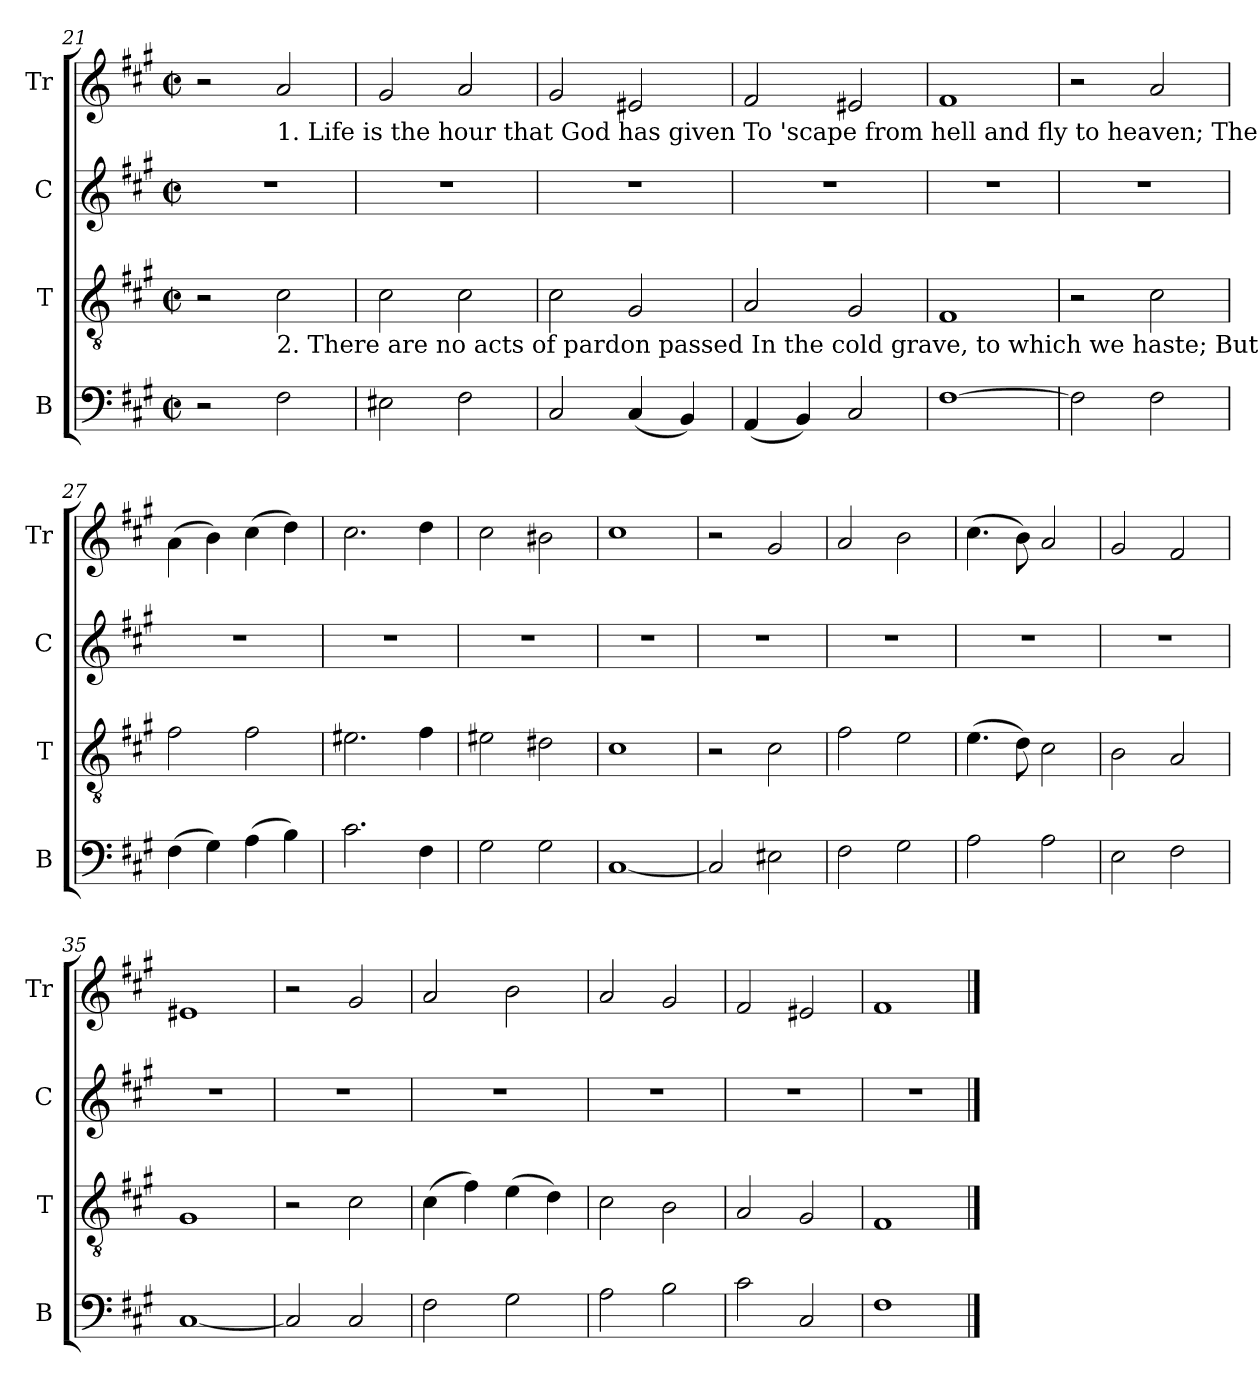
**kern	**kern	**kern	**kern
*part4	*part3	*part2	*part1
*staff4	*staff3	*staff2	*staff1
*I"B	*I"T	*I"C	*I"Tr
*I'B	*I'T	*I'C	*I'Tr
!!LO:LB:g=z
*clefF4	*clefGv2	*clefG2	*clefG2
*k[f#c#g#]	*k[f#c#g#]	*k[f#c#g#]	*k[f#c#g#]
*M2/2	*M2/2	*M2/2	*M2/2
*met(c|)	*met(c|)	*met(c|)	*met(c|)
=21	=21	=21	=21
2r	2r	1r	2r
!	!	!	!LO:TX:b:t=1. Life  is  the  hour  that God has given     To 'scape from  hell  and  fly  to  heaven;     The day of grace, and mortals may     Secure   the   blessings of  the  day.
!	!LO:TX:b:t=2. There are no acts of   pardon  passed    In   the  cold  grave,  to  which we haste;   But darkness, death, and long despair,  Reign  in  e – ter – nal  silence  there.	!	!
2F#!\	2c#!\	.	2a!/
=22	=22	=22	=22
2E#X!\	2c#!\	1r	2g#!/
2F#!\	2c#!\	.	2a!/
=23	=23	=23	=23
2C#!/	2c#!\	1r	2g#!/
(<4C#!/	2G#!/	.	2e#X!/
4BB!/)	.	.	.
=24	=24	=24	=24
(<4AA!/	2A!/	1r	2f#!/
4BB!/)	.	.	.
2C#!/	2G#!/	.	2e#X!/
=25	=25	=25	=25
[1F#!	1F#!	1r	1f#!
=26	=26	=26	=26
2F#!\]	2r	1r	2r
2F#!\	2c#!\	.	2a!/
=27	=27	=27	=27
(>4F#!\	2f#!\	1r	(>4a!\
4G#!\)	.	.	4b!\)
(>4A!\	2f#!\	.	(>4cc#!\
4B!\)	.	.	4dd!\)
=28	=28	=28	=28
2.c#!\	2.e#X!\	1r	2.cc#!\
4F#!\	4f#!\	.	4dd!\
=29	=29	=29	=29
2G#!\	2e#X!\	1r	2cc#!\
2G#!\	2d#X!\	.	2b#X!\
=30	=30	=30	=30
[1C#!	1c#!	1r	1cc#!
=31	=31	=31	=31
2C#!/]	2r	1r	2r
2E#X!\	2c#!\	.	2g#!/
=32	=32	=32	=32
2F#!\	2f#!\	1r	2a!/
2G#!\	2e!\	.	2b!\
=33	=33	=33	=33
2A!\	(>4.e!\	1r	(>4.cc#!\
.	8d!\)	.	8b!\)
2A!\	2c#!\	.	2a!/
=34	=34	=34	=34
2E!\	2B!\	1r	2g#!/
2F#!\	2A!/	.	2f#!/
=35	=35	=35	=35
[1C#!	1G#!	1r	1e#X!
=36	=36	=36	=36
2C#!/]	2r	1r	2r
2C#!/	2c#!\	.	2g#!/
=37	=37	=37	=37
2F#!\	(>4c#!\	1r	2a!/
.	4f#!\)	.	.
2G#!\	(>4e!\	.	2b!\
.	4d!\)	.	.
=38	=38	=38	=38
2A!\	2c#!\	1r	2a!/
2B!\	2B!\	.	2g#!/
=39	=39	=39	=39
2c#!\	2A!/	1r	2f#!/
2C#!/	2G#!/	.	2e#X!/
=40	=40	=40	=40
1F#!	1F#!	1r	1f#!
==	==	==	==
*-	*-	*-	*-
